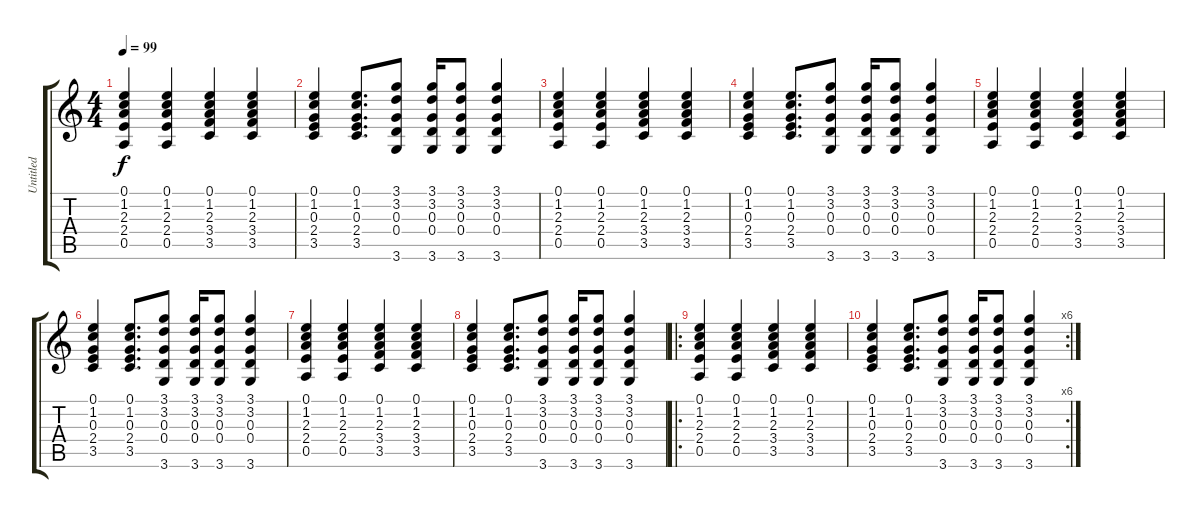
\track ("Untitled" "Untitled") {instrument distortionguitar}
\staff {score tabs}
\tuning (E4 B3 G3 D3 A2 E2) {hide}
\ts (4 4)
\tempo 99
\clef g2
\ks c
(0.1 1.2 2.3 2.4 0.5).4{dy f} (0.1 1.2 2.3 2.4 0.5).4 (0.1 1.2 2.3 3.4 3.5).4 (0.1 1.2 2.3 3.4 3.5).4 |
(0.1 1.2 0.3 2.4 3.5).4 (0.1 1.2 0.3 2.4 3.5).8{d} (3.1 3.2 0.3 0.4 3.6).8 (3.1 3.2 0.3 0.4 3.6).16 (3.1 3.2 0.3 0.4 3.6).8 (3.1 3.2 0.3 0.4 3.6).4 |
(0.1 1.2 2.3 2.4 0.5).4 (0.1 1.2 2.3 2.4 0.5).4 (0.1 1.2 2.3 3.4 3.5).4 (0.1 1.2 2.3 3.4 3.5).4 |
(0.1 1.2 0.3 2.4 3.5).4 (0.1 1.2 0.3 2.4 3.5).8{d} (3.1 3.2 0.3 0.4 3.6).8 (3.1 3.2 0.3 0.4 3.6).16 (3.1 3.2 0.3 0.4 3.6).8 (3.1 3.2 0.3 0.4 3.6).4 |
(0.1 1.2 2.3 2.4 0.5).4 (0.1 1.2 2.3 2.4 0.5).4 (0.1 1.2 2.3 3.4 3.5).4 (0.1 1.2 2.3 3.4 3.5).4 |
(0.1 1.2 0.3 2.4 3.5).4 (0.1 1.2 0.3 2.4 3.5).8{d} (3.1 3.2 0.3 0.4 3.6).8 (3.1 3.2 0.3 0.4 3.6).16 (3.1 3.2 0.3 0.4 3.6).8 (3.1 3.2 0.3 0.4 3.6).4 |
(0.1 1.2 2.3 2.4 0.5).4 (0.1 1.2 2.3 2.4 0.5).4 (0.1 1.2 2.3 3.4 3.5).4 (0.1 1.2 2.3 3.4 3.5).4 |
(0.1 1.2 0.3 2.4 3.5).4 (0.1 1.2 0.3 2.4 3.5).8{d} (3.1 3.2 0.3 0.4 3.6).8 (3.1 3.2 0.3 0.4 3.6).16 (3.1 3.2 0.3 0.4 3.6).8 (3.1 3.2 0.3 0.4 3.6).4 |
\ro
(0.1 1.2 2.3 2.4 0.5).4 (0.1 1.2 2.3 2.4 0.5).4 (0.1 1.2 2.3 3.4 3.5).4 (0.1 1.2 2.3 3.4 3.5).4 |
\rc 6
(0.1 1.2 0.3 2.4 3.5).4 (0.1 1.2 0.3 2.4 3.5).8{d} (3.1 3.2 0.3 0.4 3.6).8 (3.1 3.2 0.3 0.4 3.6).16 (3.1 3.2 0.3 0.4 3.6).8 (3.1 3.2 0.3 0.4 3.6).4
